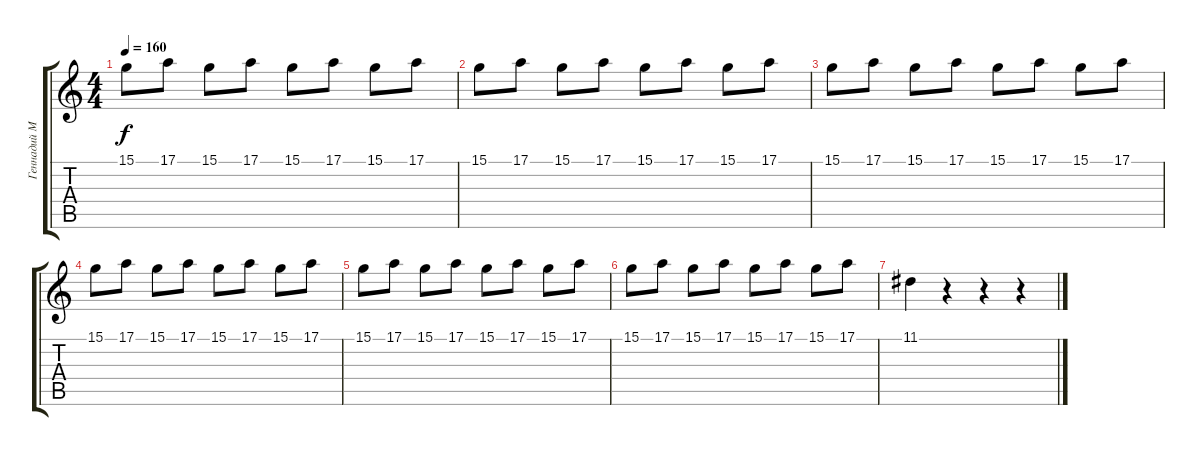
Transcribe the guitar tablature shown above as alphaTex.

\track ("Геннадий Матвеев" "Геннадий М") {instrument stringensemble1}
\staff {score tabs}
\tuning (E4 B3 G3 D3 A2 E2) {hide}
\ts (4 4)
\tempo 160
\clef g2
\ks c
15.1.8{dy f instrument stringensemble1} 17.1.8 15.1.8 17.1.8 15.1.8 17.1.8 15.1.8 17.1.8 |
15.1.8 17.1.8 15.1.8 17.1.8 15.1.8 17.1.8 15.1.8 17.1.8 |
15.1.8 17.1.8 15.1.8 17.1.8 15.1.8 17.1.8 15.1.8 17.1.8 |
15.1.8 17.1.8 15.1.8 17.1.8 15.1.8 17.1.8 15.1.8 17.1.8 |
15.1.8 17.1.8 15.1.8 17.1.8 15.1.8 17.1.8 15.1.8 17.1.8 |
15.1.8 17.1.8 15.1.8 17.1.8 15.1.8 17.1.8 15.1.8 17.1.8 |
11.1.4 r.4 r.4 r.4
